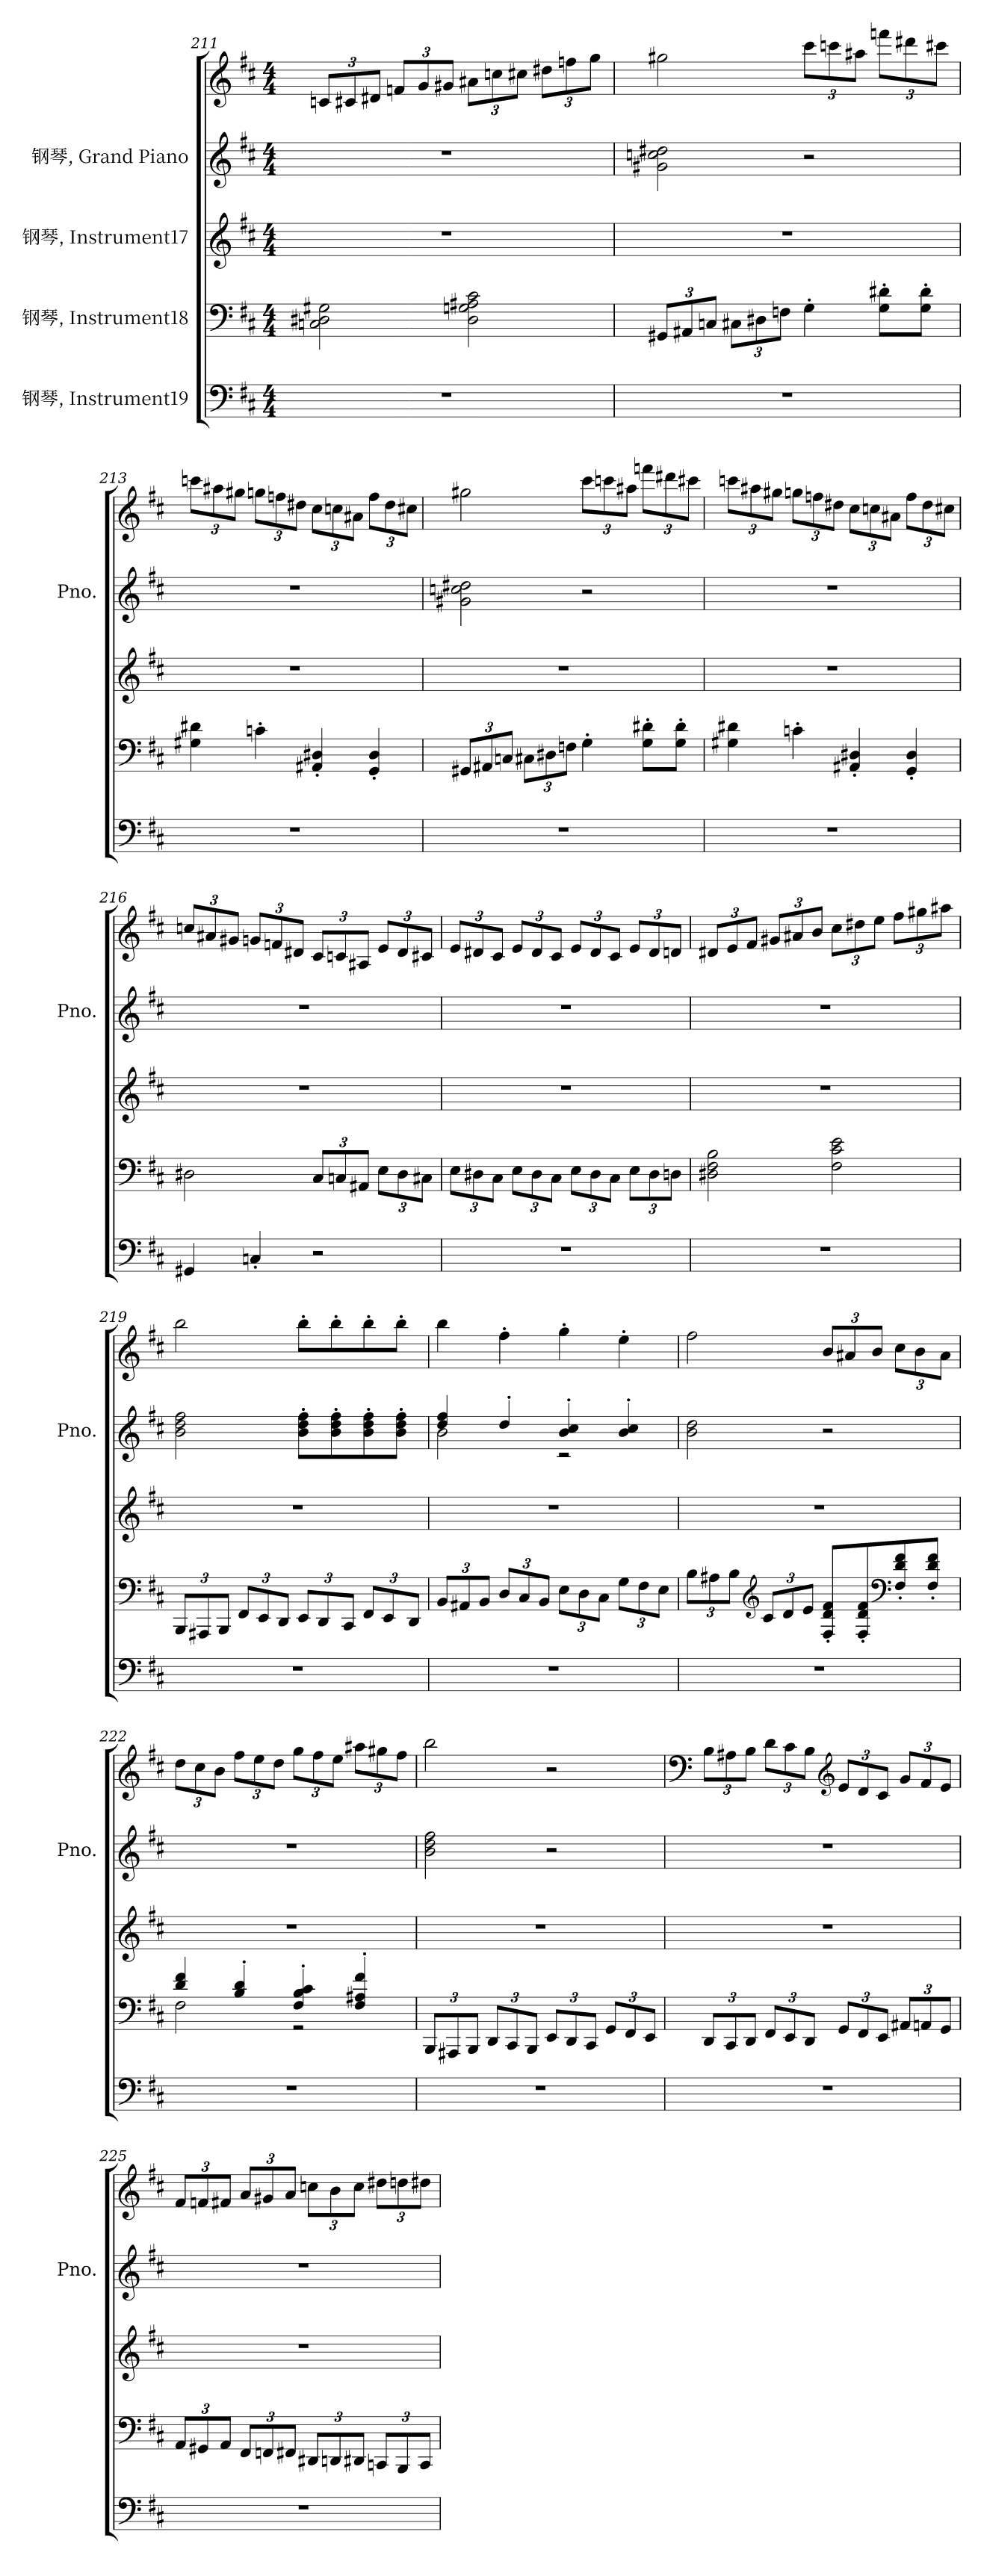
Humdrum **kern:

**kern	**kern	**kern	**kern	**kern
*part4	*part3	*part2	*part1	*part1
*staff5	*staff4	*staff3	*staff2	*staff1
*I"钢琴, Instrument19	*I"钢琴, Instrument18	*I"钢琴, Instrument17	*I"钢琴, Grand Piano	*
*	*	*	*I'Pno.	*
!!LO:LB:g=z
*clefF4	*clefF4	*clefG2	*clefG2	*clefG2
*k[f#c#]	*k[f#c#]	*k[f#c#]	*k[f#c#]	*k[f#c#]
*M4/4	*M4/4	*M4/4	*M4/4	*M4/4
*	*	*	*	*Xbrackettup
=211	=211	=211	=211	=211
1r	2Cn\ 2D#X\ 2G#X\	1r	1r	12cn/L
.	.	.	.	12c#X/
.	.	.	.	12d#X/J
.	.	.	.	12fn/L
.	.	.	.	12g/
.	.	.	.	12g#X/J
.	2D#\ 2Gn\ 2A#X\ 2c#\	.	.	12a#X\L
.	.	.	.	12ccn\
.	.	.	.	12cc#X\J
.	.	.	.	12dd#X\L
.	.	.	.	12ffn\
.	.	.	.	12gg\J
!!LO:PB:g=z
=212	=212	=212	=212	=212
*	*Xbrackettup	*	*	*
1r	12GG#X/L	1r	2g#X\ 2ccn\ 2dd#X\	2gg#X\
.	12AA#X/	.	.	.
.	12Cn/J	.	.	.
.	12C#X\L	.	.	.
.	12D#X\	.	.	.
.	12Fn\J	.	.	.
.	4G'\	.	2r	12ccc#\L
.	.	.	.	12cccn\
.	.	.	.	12aa#X\J
.	8G\' 8d#X\'L	.	.	12fffn\L
.	.	.	.	12ddd#X\
.	8G\' 8d#\'J	.	.	.
.	.	.	.	12ccc#X\J
=213	=213	=213	=213	=213
1r	4G#X\ 4d#X\	1r	1r	12cccn\L
.	.	.	.	12aa#X\
.	.	.	.	12gg#X\J
.	4cn'\	.	.	12ggn\L
.	.	.	.	12ffn\
.	.	.	.	12dd#X\J
.	4AA#X/' 4D#X/'	.	.	12cc#\L
.	.	.	.	12ccn\
.	.	.	.	12a#X\J
.	4GG/' 4D#/'	.	.	12ff\L
.	.	.	.	12dd#\
.	.	.	.	12cc#X\J
!!LO:LB:g=z
=214	=214	=214	=214	=214
1r	12GG#X/L	1r	2g#X\ 2ccn\ 2dd#X\	2gg#X\
.	12AA#X/	.	.	.
.	12Cn/J	.	.	.
.	12C#X\L	.	.	.
.	12D#X\	.	.	.
.	12Fn\J	.	.	.
.	4G'\	.	2r	12ccc#\L
.	.	.	.	12cccn\
.	.	.	.	12aa#X\J
.	8G\' 8d#X\'L	.	.	12fffn\L
.	.	.	.	12ddd#X\
.	8G\' 8d#\'J	.	.	.
.	.	.	.	12ccc#X\J
=215	=215	=215	=215	=215
1r	4G#X\ 4d#X\	1r	1r	12cccn\L
.	.	.	.	12aa#X\
.	.	.	.	12gg#X\J
.	4cn'\	.	.	12ggn\L
.	.	.	.	12ffn\
.	.	.	.	12dd#X\J
.	4AA#X/' 4D#X/'	.	.	12cc#\L
.	.	.	.	12ccn\
.	.	.	.	12a#X\J
.	4GG/' 4D#/'	.	.	12ff\L
.	.	.	.	12dd#\
.	.	.	.	12cc#X\J
!!LO:PB:g=z
=216	=216	=216	=216	=216
4GG#X/	2D#X\	1r	1r	12ccn/L
.	.	.	.	12a#X/
.	.	.	.	12g#X/J
4Cn'/	.	.	.	12gn/L
.	.	.	.	12fn/
.	.	.	.	12d#X/J
2r	12C#/L	.	.	12c#/L
.	12Cn/	.	.	12cn/
.	12AA#X/J	.	.	12A#X/J
.	12E\L	.	.	12e/L
.	12D#\	.	.	12d#/
.	12C#X\J	.	.	12c#X/J
=217	=217	=217	=217	=217
1r	12E\L	1r	1r	12e/L
.	12D#X\	.	.	12d#X/
.	12C#\J	.	.	12c#/J
.	12E\L	.	.	12e/L
.	12D#\	.	.	12d#/
.	12C#\J	.	.	12c#/J
.	12E\L	.	.	12e/L
.	12D#\	.	.	12d#/
.	12C#\J	.	.	12c#/J
.	12E\L	.	.	12e/L
.	12D#\	.	.	12d#/
.	12Dn\J	.	.	12dn/J
!!LO:LB:g=z
=218	=218	=218	=218	=218
1r	2D#X\ 2F#\ 2B\	1r	1r	12d#X/L
.	.	.	.	12e/
.	.	.	.	12f#/J
.	.	.	.	12g#X/L
.	.	.	.	12a#X/
.	.	.	.	12b/J
.	2F#\ 2c#\ 2e\	.	.	12cc#\L
.	.	.	.	12dd#X\
.	.	.	.	12ee\J
.	.	.	.	12ff#\L
.	.	.	.	12gg#X\
.	.	.	.	12aa#X\J
=219	=219	=219	=219	=219
1r	12BBB/L	1r	2b\ 2dd\ 2ff#\	2bb\
.	12AAA#X/	.	.	.
.	12BBB/J	.	.	.
.	12FF#/L	.	.	.
.	12EE/	.	.	.
.	12DD/J	.	.	.
.	12EE/L	.	8b\' 8dd\' 8ff#\'L	8bb'\L
.	12DD/	.	.	.
.	.	.	8b\' 8dd\' 8ff#\'	8bb'\
.	12CC#/J	.	.	.
.	12FF#/L	.	8b\' 8dd\' 8ff#\'	8bb'\
.	12EE/	.	.	.
.	.	.	8b\' 8dd\' 8ff#\'J	8bb'\J
.	12DD/J	.	.	.
!!LO:PB:g=z
=220	=220	=220	=220	=220
*	*	*	*^	*
1r	12BB/L	1r	4dd/ 4ff#/	2b\	4bb\
.	12AA#X/	.	.	.	.
.	12BB/J	.	.	.	.
.	12D/L	.	4dd'/	.	4ff#'\
.	12C#/	.	.	.	.
.	12BB/J	.	.	.	.
.	12E\L	.	4b/' 4cc#/'	2r	4gg'\
.	12D\	.	.	.	.
.	12C#\J	.	.	.	.
.	12G\L	.	4b/' 4cc#/'	.	4ee'\
.	12F#\	.	.	.	.
.	12E\J	.	.	.	.
*	*	*	*v	*v	*
=221	=221	=221	=221	=221
1r	12B\L	1r	2b\ 2dd\	2ff#\
.	12A#X\	.	.	.
.	12B\J	.	.	.
*	*clefG2	*	*	*
.	12c#/L	.	.	.
.	12d/	.	.	.
.	12e/J	.	.	.
.	8F#/' 8d/' 8f#/'L	.	2r	12b/L
.	.	.	.	12a#X/
.	8F#/' 8d/' 8f#/'	.	.	.
.	.	.	.	12b/J
*	*clefF4	*	*	*
.	8F#/' 8d/' 8f#/'	.	.	12cc#\L
.	.	.	.	12b\
.	8F#/' 8d/' 8f#/'J	.	.	.
.	.	.	.	12a#\J
!!LO:LB:g=z
=222	=222	=222	=222	=222
*	*^	*	*	*
1r	4d/ 4f#/	2F#\	1r	1r	12dd\L
.	.	.	.	.	12cc#\
.	.	.	.	.	12b\J
.	4B/' 4d/'	.	.	.	12ff#\L
.	.	.	.	.	12ee\
.	.	.	.	.	12dd\J
.	4F#/' 4B/' 4c#/'	2r	.	.	12gg\L
.	.	.	.	.	12ff#\
.	.	.	.	.	12ee\J
.	4F#/' 4A#X/' 4f#/'	.	.	.	12aa#X\L
.	.	.	.	.	12gg#X\
.	.	.	.	.	12ff#\J
*	*v	*v	*	*	*
=223	=223	=223	=223	=223
1r	12BBB/L	1r	2b\ 2dd\ 2ff#\	2bb\
.	12AAA#X/	.	.	.
.	12BBB/J	.	.	.
.	12DD/L	.	.	.
.	12CC#/	.	.	.
.	12BBB/J	.	.	.
.	12EE/L	.	2r	2r
.	12DD/	.	.	.
.	12CC#/J	.	.	.
.	12GG/L	.	.	.
.	12FF#/	.	.	.
.	12EE/J	.	.	.
!!LO:PB:g=z
=224	=224	=224	=224	=224
*	*	*	*	*clefF4
1r	12DD/L	1r	1r	12B\L
.	12CC#/	.	.	12A#X\
.	12DD/J	.	.	12B\J
.	12FF#/L	.	.	12d\L
.	12EE/	.	.	12c#\
.	12DD/J	.	.	12B\J
*	*	*	*	*clefG2
.	12GG/L	.	.	12e/L
.	12FF#/	.	.	12d/
.	12EE/J	.	.	12c#/J
.	12AA#X/L	.	.	12g/L
.	12AAn/	.	.	12f#/
.	12GG/J	.	.	12e/J
=225	=225	=225	=225	=225
1r	12AA/L	1r	1r	12f#/L
.	12GG#X/	.	.	12fn/
.	12AA/J	.	.	12f#X/J
.	12FF#/L	.	.	12a/L
.	12FFn/	.	.	12g#X/
.	12FF#X/J	.	.	12a/J
.	12DD#X/L	.	.	12ccn\L
.	12DDn/	.	.	12b\
.	12DD#X/J	.	.	12cc\J
.	12CCn/L	.	.	12dd#X\L
.	12BBB/	.	.	12ddn\
.	12CC/J	.	.	12dd#X\J
=	=	=	=	=
*-	*-	*-	*-	*-
